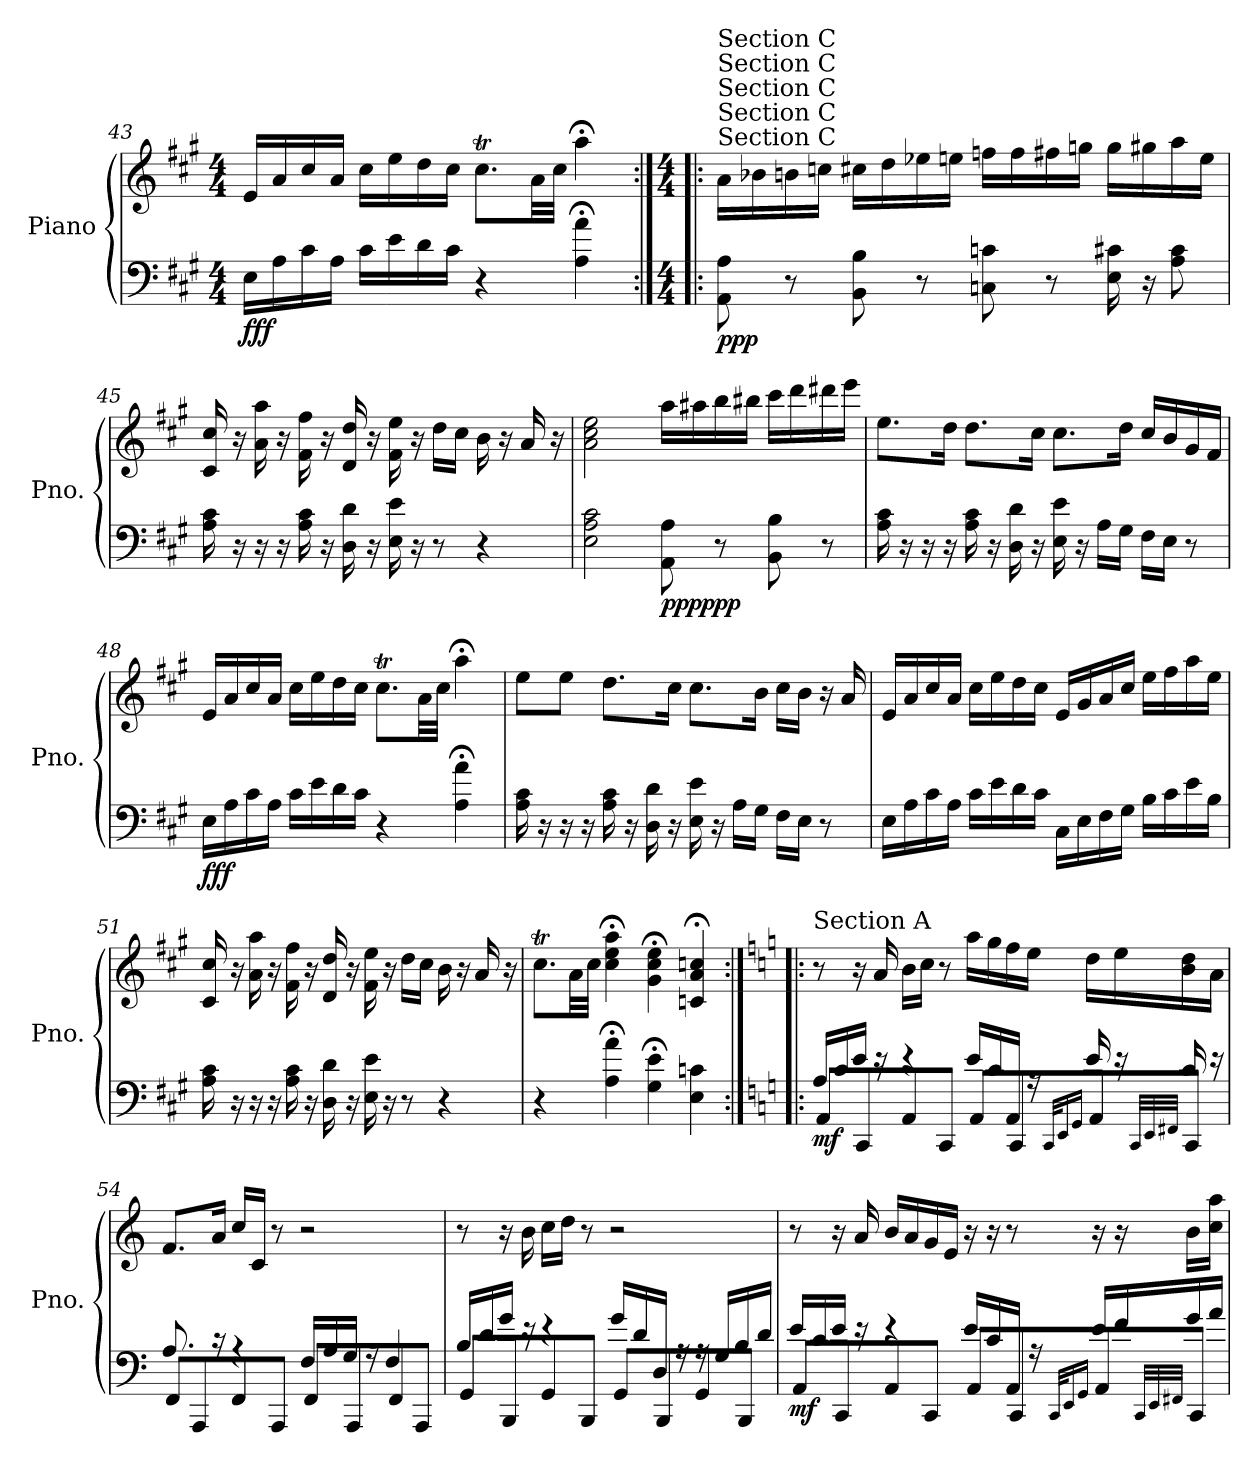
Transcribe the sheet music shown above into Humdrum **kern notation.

**kern	**kern	**dynam
*part1	*part1	*part1
*staff2	*staff1	*staff1/2
*I"Piano	*	*
*I'Pno.	*	*
*clefF4	*clefG2	*
*k[f#c#g#]	*k[f#c#g#]	*
*M4/4	*M4/4	*
=43	=43	=43
!	!	!LO:DY:b=2
!	!	!LO:DY:n=1:b=2
!	!	!LO:DY:n=2:b=2
16E\LL	16e/LL	f f f
16A\	16a/	.
16c#\	16cc#/	.
16A\JJ	16a/JJ	.
16c#\LL	16cc#\LL	.
16e\	16ee\	.
16d\	16dd\	.
16c#\JJ	16cc#\JJ	.
4r	8.cc#t\L	.
.	32a\LL	.
.	32cc#\JJJ	.
4A\;< 4a\;<	4aa;<\	.
!!LO:LB:g=z
=44:|!|:	=44:|!|:	=44:|!|:
*M4/4	*M4/4	*
!	!LO:TX:a:t=Section C	!
!	!LO:TX:a:t=Section C	!
!	!LO:TX:a:t=Section C	!
!	!LO:TX:a:t=Section C	!
!	!LO:TX:a:t=Section C	!
!	!	!LO:DY:b=2
!	!	!LO:DY:n=1:b=2
!	!	!LO:DY:n=2:b=2
8AA\ 8A\	16a\LL	p p p
.	16b-X\	.
8r	16bn\	.
.	16ccn\JJ	.
8BB\ 8B\	16cc#X\LL	.
.	16dd\	.
8r	16ee-X\	.
.	16een\JJ	.
8Cn\ 8cn\	16ffn\LL	.
.	16ff\	.
8r	16ff#X\	.
.	16ggn\JJ	.
16E\ 16c#X\	16gg\LL	.
16r	16gg#X\	.
8A\ 8c#\	16aa\	.
.	16ee\JJ	.
=45	=45	=45
!	!	!LO:DY:b=2
!	!	!LO:DY:n=1:b=2
!	!	!LO:DY:n=2:b=2
16A\ 16c#\	16c#/ 16cc#/	mf mf mf
16r	16r	.
16r	16a\ 16aa\	.
16r	16r	.
16A\ 16c#\	16f#\ 16ff#\	.
16r	16r	.
16D\ 16d\	16d/ 16dd/	.
16r	16r	.
16E\ 16e\	16f#\ 16ee\	.
16r	16r	.
8r	16dd\LL	.
.	16cc#\JJ	.
4r	16b\	.
.	16r	.
.	16a/	.
.	16r	.
!!LO:LB:g=z
=46	=46	=46
2E\ 2A\ 2c#\	2a\ 2cc#\ 2ee\	.
!	!	!LO:DY:b=2
!	!	!LO:DY:n=1:b=2
!	!	!LO:DY:n=2:b=2
8AA\ 8A\	16aa\LL	pp pp pp
.	16aa#X\	.
8r	16bb\	.
.	16bb#X\JJ	.
8BB\ 8B\	16ccc#\LL	.
.	16ddd\	.
8r	16ddd#X\	.
.	16eee\JJ	.
=47	=47	=47
16A\ 16c#\	8.ee\L	.
16r	.	.
16r	.	.
16r	16dd\Jk	.
16A\ 16c#\	8.dd\L	.
16r	.	.
16D\ 16d\	.	.
16r	16cc#\Jk	.
16E\ 16e\	8.cc#\L	.
16r	.	.
16A\LL	.	.
16G#\JJ	16dd\Jk	.
16F#\LL	16cc#/LL	.
16E\JJ	16b/	.
8r	16g#/	.
.	16f#/JJ	.
=48	=48	=48
!	!	!LO:DY:b=2
!	!	!LO:DY:n=1:b=2
!	!	!LO:DY:n=2:b=2
16E\LL	16e/LL	f f f
16A\	16a/	.
16c#\	16cc#/	.
16A\JJ	16a/JJ	.
16c#\LL	16cc#\LL	.
16e\	16ee\	.
16d\	16dd\	.
16c#\JJ	16cc#\JJ	.
4r	8.cc#t\L	.
.	32a\LL	.
.	32cc#\JJJ	.
4A\;< 4a\;<	4aa;<\	.
!!LO:LB:g=z
=49	=49	=49
16A\ 16c#\	8ee\L	.
16r	.	.
16r	8ee\J	.
16r	.	.
16A\ 16c#\	8.dd\L	.
16r	.	.
16D\ 16d\	.	.
16r	16cc#\Jk	.
16E\ 16e\	8.cc#\L	.
16r	.	.
16A\LL	.	.
16G#\JJ	16b\Jk	.
16F#\LL	16cc#\LL	.
16E\JJ	16b\JJ	.
8r	16r	.
.	16a/	.
=50	=50	=50
16E\LL	16e/LL	.
16A\	16a/	.
16c#\	16cc#/	.
16A\JJ	16a/JJ	.
16c#\LL	16cc#\LL	.
16e\	16ee\	.
16d\	16dd\	.
16c#\JJ	16cc#\JJ	.
16C#\LL	16e/LL	.
16E\	16g#/	.
16F#\	16a/	.
16G#\JJ	16cc#/JJ	.
16B\LL	16ee\LL	.
16c#\	16ff#\	.
16e\	16aa\	.
16B\JJ	16ee\JJ	.
!!LO:LB:g=z
=51	=51	=51
16A\ 16c#\	16c#/ 16cc#/	.
16r	16r	.
16r	16a\ 16aa\	.
16r	16r	.
16A\ 16c#\	16f#\ 16ff#\	.
16r	16r	.
16D\ 16d\	16d/ 16dd/	.
16r	16r	.
16E\ 16e\	16f#\ 16ee\	.
16r	16r	.
8r	16dd\LL	.
.	16cc#\JJ	.
4r	16b\	.
.	16r	.
.	16a/	.
.	16r	.
=52	=52	=52
!	!	!LO:DY:b=2
!	!	!LO:DY:n=1:b=2
!	!	!LO:DY:n=2:b=2
4r	8.cc#t\L	mp mp mp
.	32a\LL	.
.	32cc#\JJJ	.
4A\;< 4a\;<	4cc#\;< 4ee\;< 4aa\;<	.
4G#\;< 4e\;<	4g#\;< 4cc#\;< 4ee\;<	.
4E\ 4cn\	4cn/;< 4a/;< 4ccn/;<	.
!!LO:LB:g=z
=53:|!|:	=53:|!|:	=53:|!|:
*k[]	*k[]	*
*^	*	*
!	!	!LO:TX:a:t=Section A	!
!	!	!	!LO:DY:b=2
16A/LL	8AA/L	8r	mf
16c/	.	.	.
16e/JJ	8CC/	16r	.
16r	.	16a/	.
4r	8AA/	16b\LL	.
.	.	16cc\JJ	.
.	8CC/J	8r	.
16e/LL	8AA/L	16aa\LL	.
16c/	.	16gg\	.
16AA/JJ	8CC/	16ff\	.
16r	.	16ee\JJ	.
.	32qCC/KLL	.	.
.	16qEE/	.	.
.	16qGG/JJ	.	.
16e/	8AA/	16dd\LL	.
16r	.	16ee\	.
.	32qCC/LLL	.	.
.	32qEE/	.	.
.	32qFF#X/JJJ	.	.
16c/	8CC/J	16b\ 16dd\	.
16r	.	16a\JJ	.
=54	=54	=54	=54
8.A/	8FF/L	8.f/L	.
.	8AAA/	.	.
16r	.	16a/Jk	.
4r	8FF/	16cc/LL	.
.	.	16c/JJ	.
.	8AAA/J	8r	.
16F/LL	8FF/L	2r	.
16A/	.	.	.
16G/JJ	8AAA/	.	.
16r	.	.	.
4F/	8FF/	.	.
.	8AAA/J	.	.
!!LO:PB:g=z
=55	=55	=55	=55
16B/LL	8GG/L	8r	.
16d/	.	.	.
16g/JJ	8BBB/	16r	.
16r	.	16b\	.
4r	8GG/	16cc\LL	.
.	.	16dd\JJ	.
.	8BBB/J	8r	.
16g/LL	8GG/L	2r	.
16d/	.	.	.
16D/JJ	8BBB/	.	.
16r	.	.	.
16r	8GG/	.	.
16G/LL	.	.	.
16B/	8BBB/J	.	.
16d/JJ	.	.	.
=56	=56	=56	=56
!	!	!	!LO:DY:b=2
16e/LL	8AA/L	8r	mf
16c/	.	.	.
16e/JJ	8CC/	16r	.
16r	.	16a/	.
4r	8AA/	16b/LL	.
.	.	16a/	.
.	8CC/J	16g/	.
.	.	16e/JJ	.
16e/LL	8AA/L	16r	.
16c/	.	16r	.
16AA/JJ	8CC/	8r	.
16r	.	.	.
.	32qCC/KLL	.	.
.	16qEE/	.	.
.	16qGG/JJ	.	.
16e/LL	8AA/	16r	.
16f/	.	16r	.
.	32qCC/LLL	.	.
.	32qEE/	.	.
.	32qFF#X/JJJ	.	.
16g/	8CC/J	16b\LL	.
16a/JJ	.	16cc\ 16aa\JJ	.
*v	*v	*	*
=	=	=
*-	*-	*-
